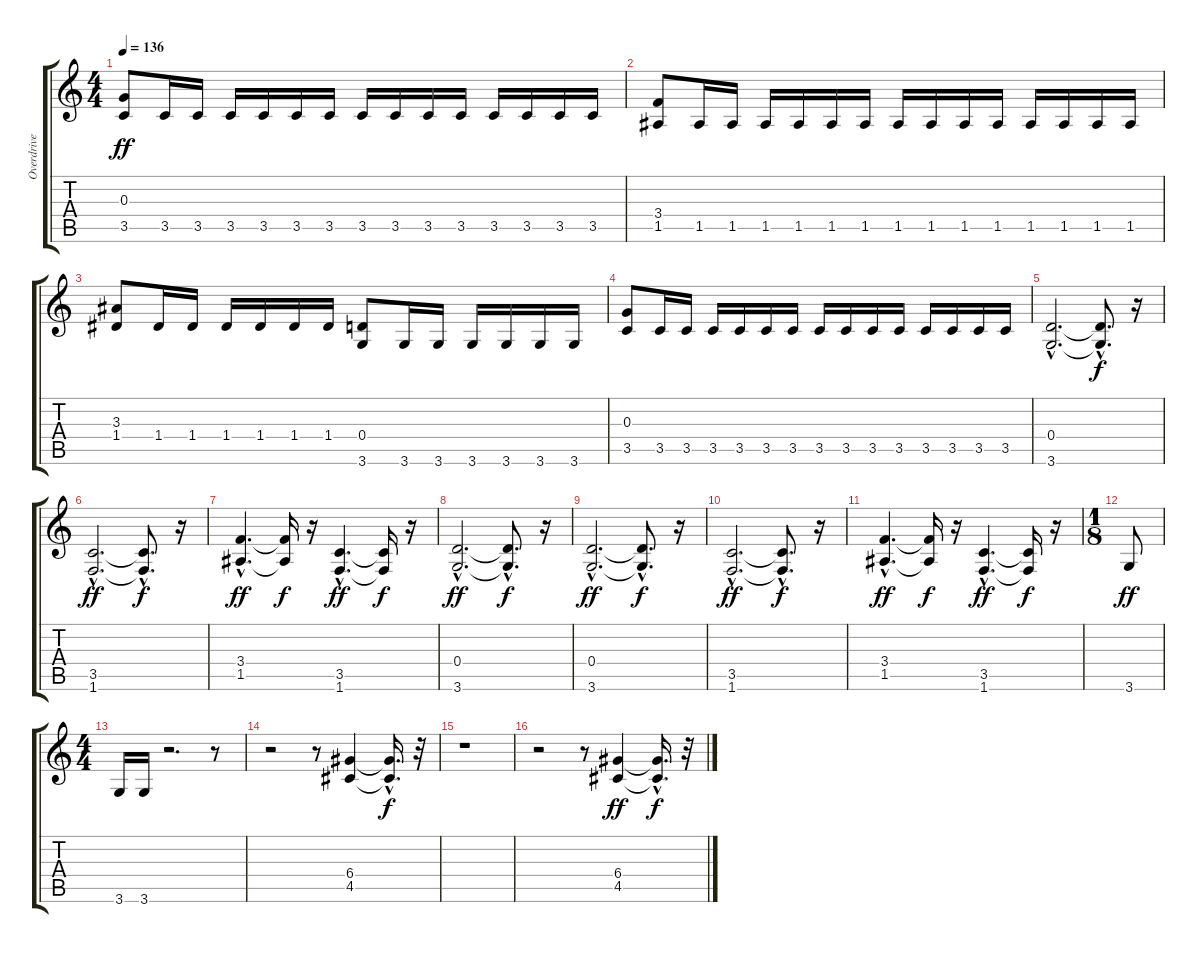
\track ("Overdrive guitar -1" "Overdrive ") {instrument distortionguitar}
\staff {score tabs}
\tuning (E4 B3 G3 D3 A2 E2) {hide}
\ts (4 4)
\tempo 136
\clef g2
\ks c
(0.3 3.5).8{dy ff} 3.5.16 3.5.16 3.5.16 3.5.16 3.5.16 3.5.16 3.5.16 3.5.16 3.5.16 3.5.16 3.5.16 3.5.16 3.5.16 3.5.16 |
(3.4 1.5).8 1.5.16 1.5.16 1.5.16 1.5.16 1.5.16 1.5.16 1.5.16 1.5.16 1.5.16 1.5.16 1.5.16 1.5.16 1.5.16 1.5.16 |
(3.3 1.4).8 1.4.16 1.4.16 1.4.16 1.4.16 1.4.16 1.4.16 (0.4 3.6).8 3.6.16 3.6.16 3.6.16 3.6.16 3.6.16 3.6.16 |
(0.3 3.5).8 3.5.16 3.5.16 3.5.16 3.5.16 3.5.16 3.5.16 3.5.16 3.5.16 3.5.16 3.5.16 3.5.16 3.5.16 3.5.16 3.5.16 |
(0.4{hac} 3.6{hac}).2{d} (0.4{hac t} 3.6{hac t}).8{d dy f} r.16 |
(3.5{hac} 1.6{hac}).2{d dy ff} (3.5{hac t} 1.6{hac t}).8{d dy f} r.16 |
(3.4{hac} 1.5{hac}).4{d dy ff} (3.4{t} 1.5{t}).16{dy f} r.16 (3.5{hac} 1.6{hac}).4{d dy ff} (3.5{t} 1.6{t}).16{dy f} r.16 |
(0.4{hac} 3.6{hac}).2{d dy ff} (0.4{hac t} 3.6{hac t}).8{d dy f} r.16 |
(0.4{hac} 3.6{hac}).2{d dy ff} (0.4{hac t} 3.6{hac t}).8{d dy f} r.16 |
(3.5{hac} 1.6{hac}).2{d dy ff} (3.5{hac t} 1.6{hac t}).8{d dy f} r.16 |
(3.4{hac} 1.5{hac}).4{d dy ff} (3.4{t} 1.5{t}).16{dy f} r.16 (3.5{hac} 1.6{hac}).4{d dy ff} (3.5{t} 1.6{t}).16{dy f} r.16 |
\ts (1 8)
3.6.8{dy ff} |
\ts (4 4)
3.6.16 3.6.16 r.2{d} r.8 |
r.2 r.8 (6.4 4.5).4 (6.4{hac t} 4.5{hac t}).16{d dy f} r.32 |
r.1 |
r.2 r.8 (6.4 4.5).4{dy ff} (6.4{hac t} 4.5{hac t}).16{d dy f} r.32
